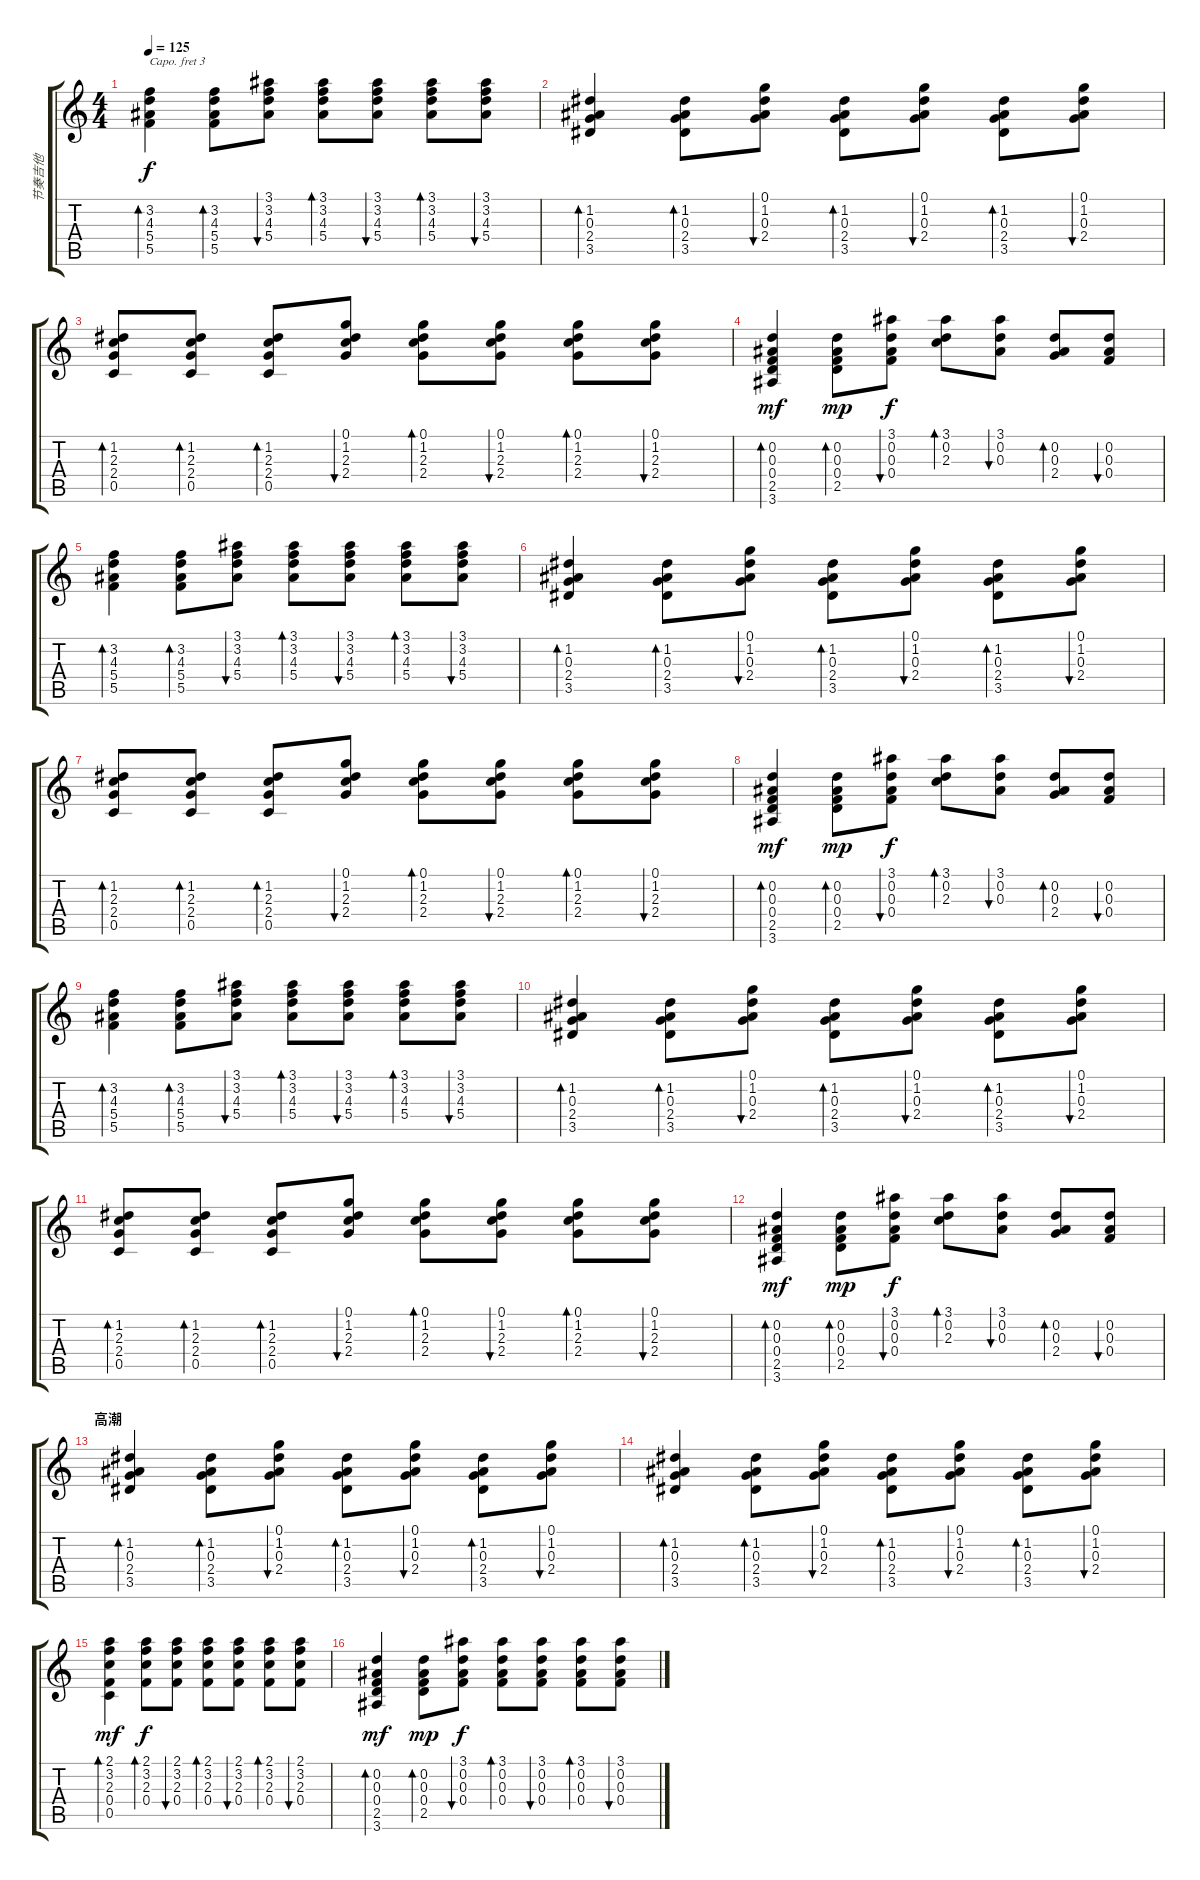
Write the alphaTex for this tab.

\track ("节奏吉他" "节奏吉他") {instrument acousticguitarsteel}
\staff {score tabs}
\capo 3
\tuning (E4 B3 G3 D3 A2 E2) {hide}
\ts (4 4)
\tempo 125
\clef g2
\ks c
(3.2 4.3 5.4 5.5).4{bd 60 dy f} (3.2 4.3 5.4 5.5).8{bd 60} (3.1 3.2 4.3 5.4).8{bu 60} (3.1 3.2 4.3 5.4).8{bd 60} (3.1 3.2 4.3 5.4).8{bu 60} (3.1 3.2 4.3 5.4).8{bd 60} (3.1 3.2 4.3 5.4).8{bu 60} |
(1.2 0.3 2.4 3.5).4{bd 60} (1.2 0.3 2.4 3.5).8{bd 60} (0.1 1.2 0.3 2.4).8{bu 60} (1.2 0.3 2.4 3.5).8{bd 60} (0.1 1.2 0.3 2.4).8{bu 60} (1.2 0.3 2.4 3.5).8{bd 60} (0.1 1.2 0.3 2.4).8{bu 60} |
(1.2 2.3 2.4 0.5).8{bd 120} (1.2 2.3 2.4 0.5).8{bd 120} (1.2 2.3 2.4 0.5).8{bd 120} (0.1 1.2 2.3 2.4).8{bu 120} (0.1 1.2 2.3 2.4).8{bd 120} (0.1 1.2 2.3 2.4).8{bu 120} (0.1 1.2 2.3 2.4).8{bd 120} (0.1 1.2 2.3 2.4).8{bu 120} |
(0.2 0.3 0.4 2.5 3.6).4{bd 60 dy mf} (0.2 0.3 0.4 2.5).8{bd 60 dy mp} (3.1 0.2 0.3 0.4).8{bu 120 dy f} (3.1 0.2 2.3).8{bd 60} (3.1 0.2 0.3).8{bu 60} (0.2 0.3 2.4).8{bd 60} (0.2 0.3 0.4).8{bu 60} |
(3.2 4.3 5.4 5.5).4{bd 60} (3.2 4.3 5.4 5.5).8{bd 60} (3.1 3.2 4.3 5.4).8{bu 60} (3.1 3.2 4.3 5.4).8{bd 60} (3.1 3.2 4.3 5.4).8{bu 60} (3.1 3.2 4.3 5.4).8{bd 60} (3.1 3.2 4.3 5.4).8{bu 60} |
(1.2 0.3 2.4 3.5).4{bd 60} (1.2 0.3 2.4 3.5).8{bd 60} (0.1 1.2 0.3 2.4).8{bu 60} (1.2 0.3 2.4 3.5).8{bd 60} (0.1 1.2 0.3 2.4).8{bu 60} (1.2 0.3 2.4 3.5).8{bd 60} (0.1 1.2 0.3 2.4).8{bu 60} |
(1.2 2.3 2.4 0.5).8{bd 120} (1.2 2.3 2.4 0.5).8{bd 120} (1.2 2.3 2.4 0.5).8{bd 120} (0.1 1.2 2.3 2.4).8{bu 120} (0.1 1.2 2.3 2.4).8{bd 120} (0.1 1.2 2.3 2.4).8{bu 120} (0.1 1.2 2.3 2.4).8{bd 120} (0.1 1.2 2.3 2.4).8{bu 120} |
(0.2 0.3 0.4 2.5 3.6).4{bd 60 dy mf} (0.2 0.3 0.4 2.5).8{bd 60 dy mp} (3.1 0.2 0.3 0.4).8{bu 120 dy f} (3.1 0.2 2.3).8{bd 60} (3.1 0.2 0.3).8{bu 60} (0.2 0.3 2.4).8{bd 60} (0.2 0.3 0.4).8{bu 60} |
(3.2 4.3 5.4 5.5).4{bd 60} (3.2 4.3 5.4 5.5).8{bd 60} (3.1 3.2 4.3 5.4).8{bu 60} (3.1 3.2 4.3 5.4).8{bd 60} (3.1 3.2 4.3 5.4).8{bu 60} (3.1 3.2 4.3 5.4).8{bd 60} (3.1 3.2 4.3 5.4).8{bu 60} |
(1.2 0.3 2.4 3.5).4{bd 60} (1.2 0.3 2.4 3.5).8{bd 60} (0.1 1.2 0.3 2.4).8{bu 60} (1.2 0.3 2.4 3.5).8{bd 60} (0.1 1.2 0.3 2.4).8{bu 60} (1.2 0.3 2.4 3.5).8{bd 60} (0.1 1.2 0.3 2.4).8{bu 60} |
(1.2 2.3 2.4 0.5).8{bd 120} (1.2 2.3 2.4 0.5).8{bd 120} (1.2 2.3 2.4 0.5).8{bd 120} (0.1 1.2 2.3 2.4).8{bu 120} (0.1 1.2 2.3 2.4).8{bd 120} (0.1 1.2 2.3 2.4).8{bu 120} (0.1 1.2 2.3 2.4).8{bd 120} (0.1 1.2 2.3 2.4).8{bu 120} |
(0.2 0.3 0.4 2.5 3.6).4{bd 60 dy mf} (0.2 0.3 0.4 2.5).8{bd 60 dy mp} (3.1 0.2 0.3 0.4).8{bu 120 dy f} (3.1 0.2 2.3).8{bd 60} (3.1 0.2 0.3).8{bu 60} (0.2 0.3 2.4).8{bd 60} (0.2 0.3 0.4).8{bu 60} |
\section ("" "高潮")
(1.2 0.3 2.4 3.5).4{bd 60} (1.2 0.3 2.4 3.5).8{bd 60} (0.1 1.2 0.3 2.4).8{bu 60} (1.2 0.3 2.4 3.5).8{bd 60} (0.1 1.2 0.3 2.4).8{bu 60} (1.2 0.3 2.4 3.5).8{bd 60} (0.1 1.2 0.3 2.4).8{bu 60} |
(1.2 0.3 2.4 3.5).4{bd 60} (1.2 0.3 2.4 3.5).8{bd 60} (0.1 1.2 0.3 2.4).8{bu 60} (1.2 0.3 2.4 3.5).8{bd 60} (0.1 1.2 0.3 2.4).8{bu 60} (1.2 0.3 2.4 3.5).8{bd 60} (0.1 1.2 0.3 2.4).8{bu 60} |
(2.1 3.2 2.3 0.4 0.5).4{bd 120 dy mf} (2.1 3.2 2.3 0.4).8{bd 60 dy f} (2.1 3.2 2.3 0.4).8{bu 60} (2.1 3.2 2.3 0.4).8{bd 60} (2.1 3.2 2.3 0.4).8{bu 60} (2.1 3.2 2.3 0.4).8{bd 60} (2.1 3.2 2.3 0.4).8{bu 60} |
(0.2 0.3 0.4 2.5 3.6).4{bd 60 dy mf} (0.2 0.3 0.4 2.5).8{bd 60 dy mp} (3.1 0.2 0.3 0.4).8{bu 120 dy f} (3.1 0.2 0.3 0.4).8{bd 60} (3.1 0.2 0.3 0.4).8{bu 60} (3.1 0.2 0.3 0.4).8{bd 60} (3.1 0.2 0.3 0.4).8{bu 60}
